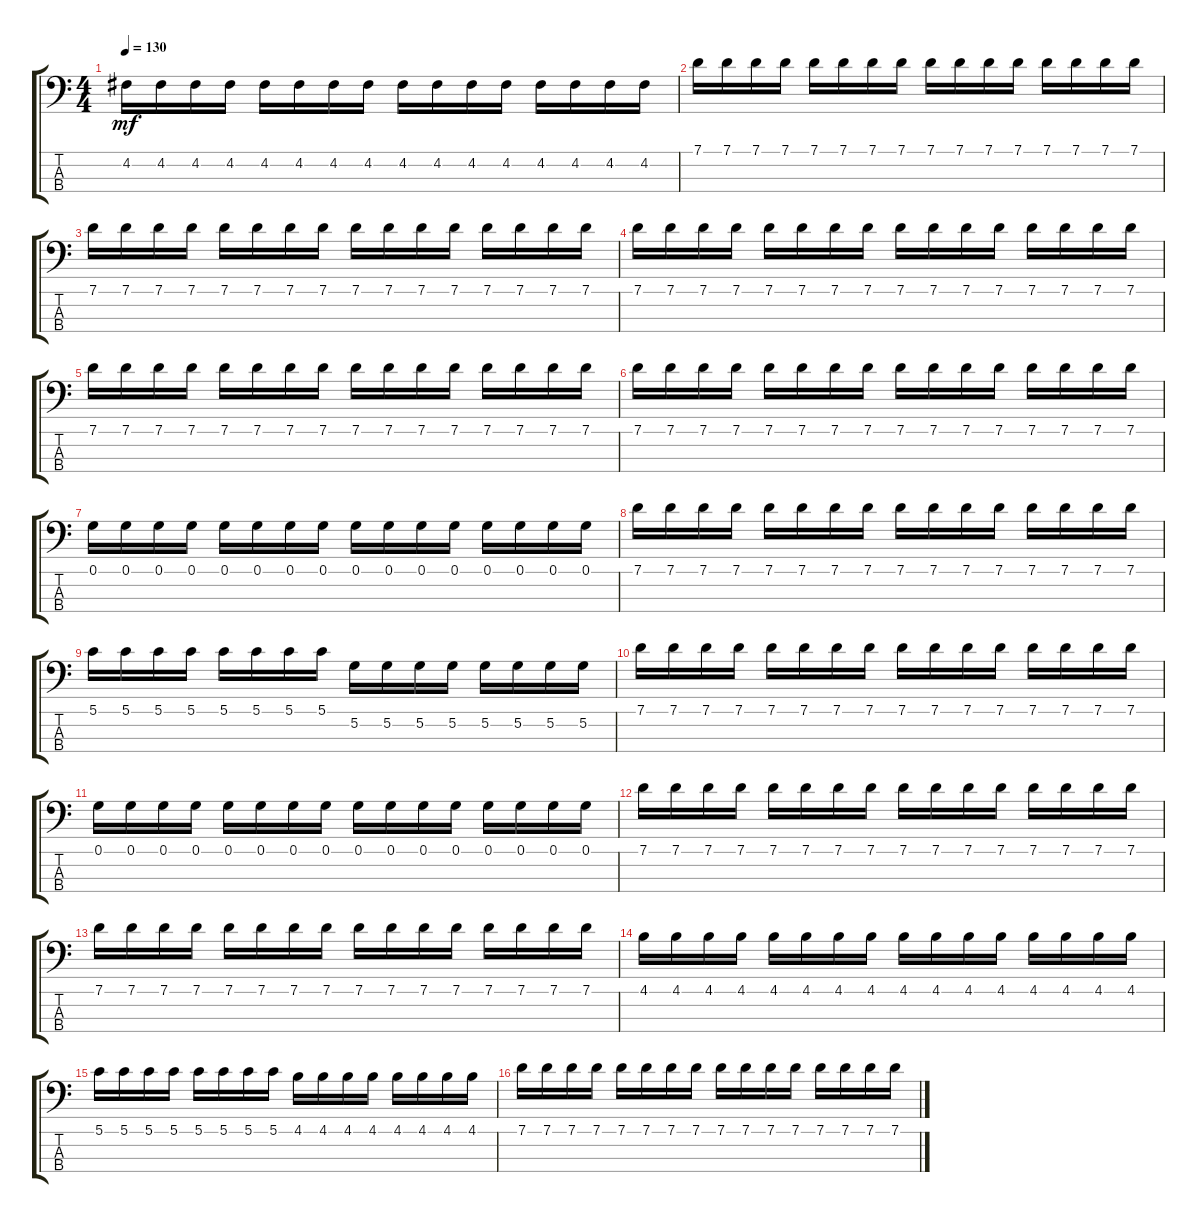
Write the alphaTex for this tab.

\track "" {instrument synthbass1}
\staff {score tabs}
\tuning (G2 D2 A1 E1) {hide}
\ts (4 4)
\tempo 130
\clef f4
\ks c
4.2.16{dy mf} 4.2.16 4.2.16 4.2.16 4.2.16 4.2.16 4.2.16 4.2.16 4.2.16 4.2.16 4.2.16 4.2.16 4.2.16 4.2.16 4.2.16 4.2.16 |
7.1.16 7.1.16 7.1.16 7.1.16 7.1.16 7.1.16 7.1.16 7.1.16 7.1.16 7.1.16 7.1.16 7.1.16 7.1.16 7.1.16 7.1.16 7.1.16 |
7.1.16 7.1.16 7.1.16 7.1.16 7.1.16 7.1.16 7.1.16 7.1.16 7.1.16 7.1.16 7.1.16 7.1.16 7.1.16 7.1.16 7.1.16 7.1.16 |
7.1.16 7.1.16 7.1.16 7.1.16 7.1.16 7.1.16 7.1.16 7.1.16 7.1.16 7.1.16 7.1.16 7.1.16 7.1.16 7.1.16 7.1.16 7.1.16 |
7.1.16 7.1.16 7.1.16 7.1.16 7.1.16 7.1.16 7.1.16 7.1.16 7.1.16 7.1.16 7.1.16 7.1.16 7.1.16 7.1.16 7.1.16 7.1.16 |
7.1.16 7.1.16 7.1.16 7.1.16 7.1.16 7.1.16 7.1.16 7.1.16 7.1.16 7.1.16 7.1.16 7.1.16 7.1.16 7.1.16 7.1.16 7.1.16 |
0.1.16 0.1.16 0.1.16 0.1.16 0.1.16 0.1.16 0.1.16 0.1.16 0.1.16 0.1.16 0.1.16 0.1.16 0.1.16 0.1.16 0.1.16 0.1.16 |
7.1.16 7.1.16 7.1.16 7.1.16 7.1.16 7.1.16 7.1.16 7.1.16 7.1.16 7.1.16 7.1.16 7.1.16 7.1.16 7.1.16 7.1.16 7.1.16 |
5.1.16 5.1.16 5.1.16 5.1.16 5.1.16 5.1.16 5.1.16 5.1.16 5.2.16 5.2.16 5.2.16 5.2.16 5.2.16 5.2.16 5.2.16 5.2.16 |
7.1.16 7.1.16 7.1.16 7.1.16 7.1.16 7.1.16 7.1.16 7.1.16 7.1.16 7.1.16 7.1.16 7.1.16 7.1.16 7.1.16 7.1.16 7.1.16 |
0.1.16 0.1.16 0.1.16 0.1.16 0.1.16 0.1.16 0.1.16 0.1.16 0.1.16 0.1.16 0.1.16 0.1.16 0.1.16 0.1.16 0.1.16 0.1.16 |
7.1.16 7.1.16 7.1.16 7.1.16 7.1.16 7.1.16 7.1.16 7.1.16 7.1.16 7.1.16 7.1.16 7.1.16 7.1.16 7.1.16 7.1.16 7.1.16 |
7.1.16 7.1.16 7.1.16 7.1.16 7.1.16 7.1.16 7.1.16 7.1.16 7.1.16 7.1.16 7.1.16 7.1.16 7.1.16 7.1.16 7.1.16 7.1.16 |
4.1.16 4.1.16 4.1.16 4.1.16 4.1.16 4.1.16 4.1.16 4.1.16 4.1.16 4.1.16 4.1.16 4.1.16 4.1.16 4.1.16 4.1.16 4.1.16 |
5.1.16 5.1.16 5.1.16 5.1.16 5.1.16 5.1.16 5.1.16 5.1.16 4.1.16 4.1.16 4.1.16 4.1.16 4.1.16 4.1.16 4.1.16 4.1.16 |
7.1.16 7.1.16 7.1.16 7.1.16 7.1.16 7.1.16 7.1.16 7.1.16 7.1.16 7.1.16 7.1.16 7.1.16 7.1.16 7.1.16 7.1.16 7.1.16
